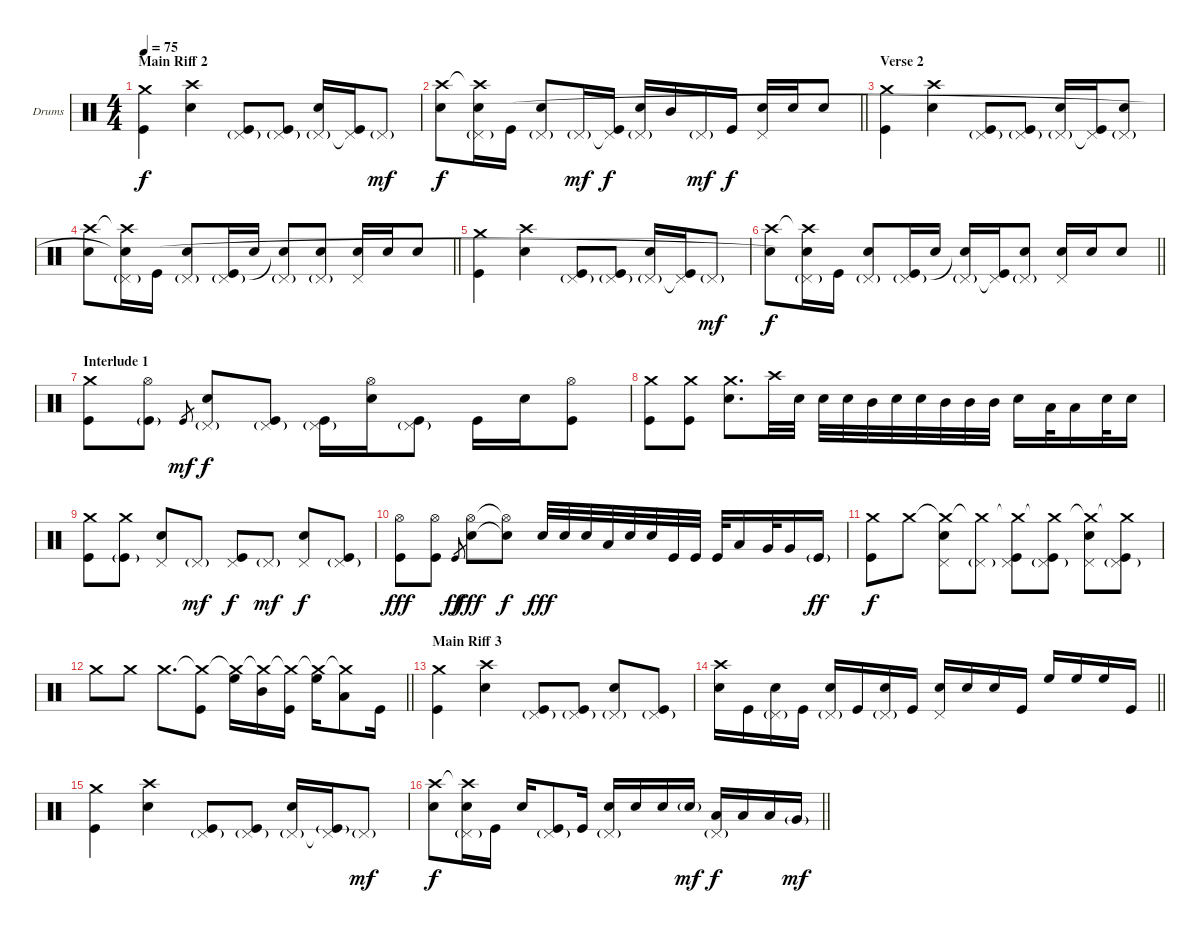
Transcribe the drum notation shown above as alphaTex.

\bracketExtendMode groupsimilarinstruments
\firstSystemTrackNameOrientation horizontal
\otherSystemsTrackNameOrientation horizontal
\track ("Drumkit" "Drums") {instrument percussion}
\staff {score}
\articulation defaults
\ts (4 4)
\section ("" "Main Riff 2")
\tempo 75
\clef neutral
\ks c
("Crash medium (hit)" "Kick (hit)").4{dy f} ("Crash high (hit)" "Snare (hit) 2").4 ("Pedal Hi-Hat (hit)"{g} "Kick (hit)").8 ("Pedal Hi-Hat (hit)"{g} "Kick (hit)").8 ("Pedal Hi-Hat (hit)"{g} "Snare (hit) 2").16 ("Pedal Hi-Hat (hit)"{t} "Kick (hit)").16 "Pedal Hi-Hat (hit)"{g}.8{dy mf} |
\barLineRight lightlight
("Crash high (hit)" "Snare (hit) 2").8{dy f} ("Crash high (hit)"{t} "Pedal Hi-Hat (hit)"{g} "Snare (hit) 2").16 "Kick (hit)".16 ("Pedal Hi-Hat (hit)"{g} "Snare (hit) 2").8 "Pedal Hi-Hat (hit)"{g}.16{dy mf} ("Pedal Hi-Hat (hit)"{t} "Kick (hit)").16{dy f} ("Pedal Hi-Hat (hit)"{g} "Snare (hit) 2").16 "Mid Tom (hit)".16 "Pedal Hi-Hat (hit)"{g}.16{dy mf} "Kick (hit)".16{dy f} ("Pedal Hi-Hat (hit)" "Snare (hit) 2").16 "Snare (hit) 2".16 "Snare (hit) 2".8 |
\section ("" "Verse 2")
("Crash medium (hit)" "Kick (hit)").4 ("Crash high (hit)" "Snare (hit) 2").4 ("Pedal Hi-Hat (hit)"{g} "Kick (hit)").8 ("Pedal Hi-Hat (hit)"{g} "Kick (hit)").8 ("Pedal Hi-Hat (hit)"{g} "Snare (hit) 2").16 ("Pedal Hi-Hat (hit)"{t} "Kick (hit)").16 ("Pedal Hi-Hat (hit)"{g} "Snare (hit) 2").8 |
\barLineRight lightlight
("Crash high (hit)" "Snare (hit) 2").8 ("Crash high (hit)"{t} "Pedal Hi-Hat (hit)"{g} "Snare (hit) 2"{t}).16 "Kick (hit)".16 ("Pedal Hi-Hat (hit)"{g} "Snare (hit) 2").8 ("Pedal Hi-Hat (hit)"{g} "Kick (hit)").16 "Snare (hit) 2".16 ("Pedal Hi-Hat (hit)"{g} "Snare (hit) 2"{t}).8 ("Pedal Hi-Hat (hit)"{g} "Snare (hit) 2").8 ("Pedal Hi-Hat (hit)" "Snare (hit) 2").16 "Snare (hit) 2".16 "Snare (hit) 2".8 |
("Crash medium (hit)" "Kick (hit)").4 ("Crash high (hit)" "Snare (hit) 2").4 ("Pedal Hi-Hat (hit)"{g} "Kick (hit)").8 ("Pedal Hi-Hat (hit)"{g} "Kick (hit)").8 ("Pedal Hi-Hat (hit)"{g} "Snare (hit) 2").16 ("Pedal Hi-Hat (hit)"{t} "Kick (hit)").16 "Pedal Hi-Hat (hit)"{g}.8{dy mf} |
\barLineRight lightlight
("Crash high (hit)" "Snare (hit) 2").8{dy f} ("Crash high (hit)"{t} "Pedal Hi-Hat (hit)"{g} "Snare (hit) 2"{t}).16 "Kick (hit)".16 ("Pedal Hi-Hat (hit)"{g} "Snare (hit) 2").8 ("Pedal Hi-Hat (hit)"{g} "Kick (hit)").16 "Snare (hit) 2".16 ("Pedal Hi-Hat (hit)"{g} "Snare (hit) 2"{t}).16 ("Pedal Hi-Hat (hit)"{t} "Kick (hit)").16 ("Pedal Hi-Hat (hit)"{g} "Snare (hit) 2").8 ("Pedal Hi-Hat (hit)" "Snare (hit) 2").16 "Snare (hit) 2".16 "Snare (hit) 2".8 |
\section ("" "Interlude 1")
("Crash medium (hit)" "Kick (hit)").8 ("Hi-Hat (open)" "Kick (hit)"{g}).8 "Kick (hit)".8{gr dy mf} ("Pedal Hi-Hat (hit)"{g} "Snare (hit) 2").8{dy f} ("Pedal Hi-Hat (hit)"{g} "Kick (hit)").8 ("Pedal Hi-Hat (hit)"{g} "Kick (hit)").16 ("Hi-Hat (open)" "Snare (hit) 2").16 ("Pedal Hi-Hat (hit)"{g} "Kick (hit)").8 "Kick (hit)".16 "Snare (hit) 2".16 ("Hi-Hat (open)" "Kick (hit)").8 |
("Crash medium (hit)" "Kick (hit)").8 ("Crash medium (hit)" "Kick (hit)").8 ("Crash medium (hit)" "Snare (hit) 2").8{d} "Crash high (hit)".32 "Snare (hit) 2".32 "Snare (hit) 2".32 "Snare (hit) 2".32 "Mid Tom (hit)".32 "Snare (hit) 2".32 "Snare (hit) 2".32 "Mid Tom (hit)".32 "Mid Tom (hit)".32 "Mid Tom (hit)".32 "Snare (hit) 2".16 "Low Tom (hit)".32 "Low Tom (hit)".16 "Snare (hit) 2".32 "Snare (hit) 2".16 |
("Crash medium (hit)" "Kick (hit)").8 ("Crash medium (hit)" "Kick (hit)"{g}).8 ("Pedal Hi-Hat (hit)" "Snare (hit) 2").8 "Pedal Hi-Hat (hit)"{g}.8{dy mf} ("Pedal Hi-Hat (hit)" "Kick (hit)").8{dy f} "Pedal Hi-Hat (hit)"{g}.8{dy mf} ("Pedal Hi-Hat (hit)" "Snare (hit) 2").8{dy f} ("Pedal Hi-Hat (hit)"{g} "Kick (hit)").8 |
("Hi-Hat (open)" "Kick (hit)").8{dy fff} ("Hi-Hat (open)" "Kick (hit)").8 "Kick (hit)".8{gr dy ff} ("Hi-Hat (open)" "Snare (hit) 2").8{dy fff} ("Hi-Hat (open)"{t} "Snare (hit) 2"{t}).8{dy f} "Snare (hit) 2".32{dy fff} "Snare (hit) 2".32 "Snare (hit) 2".32 "Low Tom (hit)".32 "Snare (hit) 2".32 "Snare (hit) 2".32 "Kick (hit)".32 "Kick (hit)".32 "Kick (hit)".32 "Low Tom (hit)".16 "Very Low Tom (hit)".32 "Very Low Tom (hit)".16 "Kick (hit)"{g}.16{dy ff} |
("Crash medium (hit)" "Kick (hit)").8{dy f} "Crash medium (hit)".8 ("Crash medium (hit)"{t} "Pedal Hi-Hat (hit)" "Snare (hit) 2").8 ("Crash medium (hit)"{t} "Pedal Hi-Hat (hit)"{g}).8 ("Crash medium (hit)"{t} "Pedal Hi-Hat (hit)" "Kick (hit)").8 ("Crash medium (hit)"{t} "Pedal Hi-Hat (hit)"{g} "Kick (hit)").8 ("Crash medium (hit)"{t} "Pedal Hi-Hat (hit)" "Snare (hit) 2").8 ("Crash medium (hit)"{t} "Pedal Hi-Hat (hit)"{g} "Kick (hit)").8 |
\barLineRight lightlight "Crash medium (hit)".8 "Crash medium (hit)".8 "Crash medium (hit)".8{d}
("Crash medium (hit)"{t} "Kick (hit)").8 ("Crash medium (hit)"{t} "High Floor Tom (hit)").16 ("Crash medium (hit)"{t} "Mid Tom (hit)").16 ("Crash medium (hit)"{t} "Kick (hit)").16 ("Crash medium (hit)"{t} "High Floor Tom (hit)").16 ("Crash medium (hit)"{t} "Low Tom (hit)").8 "Kick (hit)".16 |
\section ("" "Main Riff 3")
("Crash medium (hit)" "Kick (hit)").4 ("Crash high (hit)" "Snare (hit) 2").4 ("Pedal Hi-Hat (hit)"{g} "Kick (hit)").8 ("Pedal Hi-Hat (hit)"{g} "Kick (hit)").8 ("Pedal Hi-Hat (hit)"{g} "Snare (hit) 2").8 ("Pedal Hi-Hat (hit)"{g} "Kick (hit)").8 |
\barLineRight lightlight
("Crash high (hit)" "Snare (hit) 2").16 "Kick (hit)".16 ("Pedal Hi-Hat (hit)"{g} "Snare (hit) 2").16 "Kick (hit)".16 ("Pedal Hi-Hat (hit)"{g} "Snare (hit) 2").16 "Kick (hit)".16 ("Pedal Hi-Hat (hit)"{g} "Snare (hit) 2").16 "Kick (hit)".16 ("Pedal Hi-Hat (hit)" "Snare (hit) 2").16 "Snare (hit) 2".16 "Snare (hit) 2".16 "Kick (hit)".16 "High Floor Tom (hit)".16 "High Floor Tom (hit)".16 "High Floor Tom (hit)".16 "Kick (hit)".16 |
("Crash medium (hit)" "Kick (hit)").4 ("Crash high (hit)" "Snare (hit) 2").4 ("Pedal Hi-Hat (hit)"{g} "Kick (hit)").8 ("Pedal Hi-Hat (hit)"{g} "Kick (hit)").8 ("Pedal Hi-Hat (hit)"{g} "Snare (hit) 2").16 ("Pedal Hi-Hat (hit)"{t} "Kick (hit)"{g}).16 "Pedal Hi-Hat (hit)"{g}.8{dy mf} |
\barLineRight lightlight
("Crash high (hit)" "Snare (hit) 2").8{dy f} ("Crash high (hit)"{t} "Pedal Hi-Hat (hit)"{g} "Snare (hit) 2").16 "Kick (hit)".16 "Snare (hit) 2".16 ("Pedal Hi-Hat (hit)"{g} "Kick (hit)").8 "Kick (hit)".16 ("Pedal Hi-Hat (hit)"{g} "Snare (hit) 2").16 "Snare (hit) 2".16 "Snare (hit) 2".16 "Snare (hit) 2"{g}.16{dy mf} ("Pedal Hi-Hat (hit)"{g} "Low Tom (hit)").16{dy f} "Low Tom (hit)".16 "Low Tom (hit)".16 "Very Low Tom (hit)"{g}.16{dy mf}
